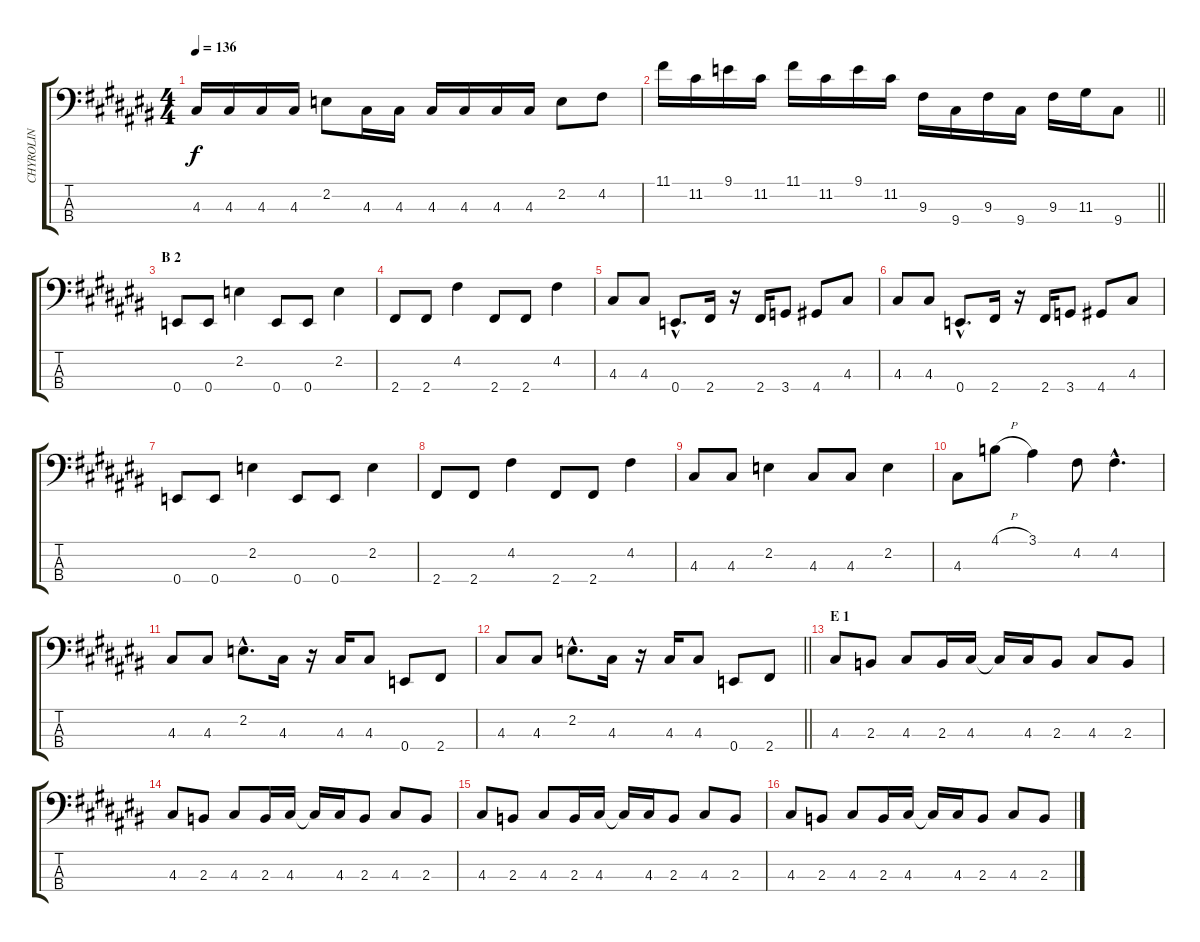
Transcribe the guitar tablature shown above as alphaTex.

\track ("CHYROLIN" "CHYROLIN") {instrument acousticguitarnylon}
\staff {score tabs}
\tuning (G2 D2 A1 E1) {hide}
\ts (4 4)
\tempo 136
\clef f4
\ks c#
4.3.16{dy f} 4.3.16 4.3.16 4.3.16 2.2.8 4.3.16 4.3.16 4.3.16 4.3.16 4.3.16 4.3.16 2.2.8 4.2.8 |
\barLineRight lightlight
11.1.16 11.2.16 9.1.16 11.2.16 11.1.16 11.2.16 9.1.16 11.2.16 9.3.16 9.4.16 9.3.16 9.4.16 9.3.16 11.3.16 9.4.8 |
\section ("" "B 2")
0.4.8 0.4.8 2.2.4 0.4.8 0.4.8 2.2.4 |
2.4.8 2.4.8 4.2.4 2.4.8 2.4.8 4.2.4 |
4.3.8 4.3.8 0.4{hac}.8{d} 2.4.16 r.16 2.4.16 3.4.8 4.4.8 4.3.8 |
4.3.8 4.3.8 0.4{hac}.8{d} 2.4.16 r.16 2.4.16 3.4.8 4.4.8 4.3.8 |
0.4.8 0.4.8 2.2.4 0.4.8 0.4.8 2.2.4 |
2.4.8 2.4.8 4.2.4 2.4.8 2.4.8 4.2.4 |
4.3.8 4.3.8 2.2.4 4.3.8 4.3.8 2.2.4 |
4.3.8 4.1{h}.8 3.1.4 4.2.8 4.2{hac}.4{d} |
4.3.8 4.3.8 2.2{hac}.8{d} 4.3.16 r.16 4.3.16 4.3.8 0.4.8 2.4.8 |
\barLineRight lightlight
4.3.8 4.3.8 2.2{hac}.8{d} 4.3.16 r.16 4.3.16 4.3.8 0.4.8 2.4.8 |
\section ("" "E 1")
4.3.8 2.3.8 4.3.8 2.3.16 4.3.16 4.3{t}.16 4.3.16 2.3.8 4.3.8 2.3.8 |
4.3.8 2.3.8 4.3.8 2.3.16 4.3.16 4.3{t}.16 4.3.16 2.3.8 4.3.8 2.3.8 |
4.3.8 2.3.8 4.3.8 2.3.16 4.3.16 4.3{t}.16 4.3.16 2.3.8 4.3.8 2.3.8 |
4.3.8 2.3.8 4.3.8 2.3.16 4.3.16 4.3{t}.16 4.3.16 2.3.8 4.3.8 2.3.8
